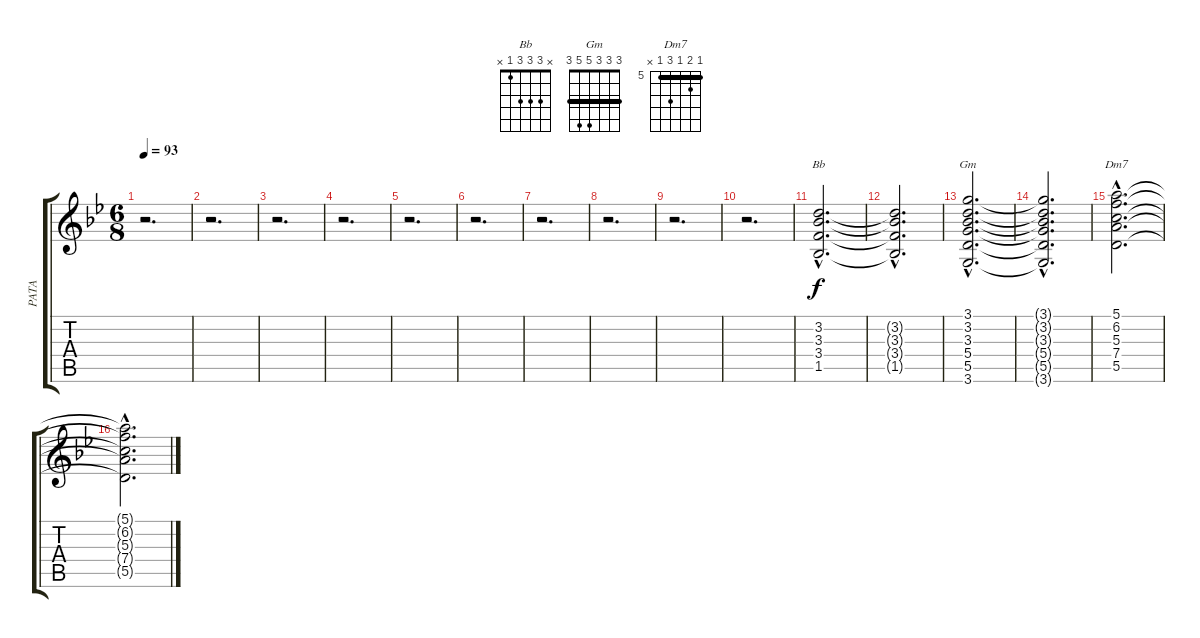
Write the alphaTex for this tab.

\track ("PATA" "PATA") {instrument electricguitarjazz}
\staff {score tabs}
\tuning (E4 B3 G3 D3 A2 E2) {hide}
\chord ("Bb" x 3 3 3 1 x)
\chord ("Gm" 3 3 3 5 5 3) {barre 3}
\chord ("Dm7" 5 6 5 7 5 x) {firstfret 5 barre 5}
\ts (6 8)
\tempo 93
\clef g2
\ks bb
r.2{d dy f} |
r.2{d} |
r.2{d} |
r.2{d} |
r.2{d} |
r.2{d} |
r.2{d} |
r.2{d} |
r.2{d} |
r.2{d} |
(3.2{hac} 3.3{hac} 3.4{hac} 1.5{hac}).2{d ch "Bb"} |
(3.2{hac t} 3.3{hac t} 3.4{hac t} 1.5{hac t}).2{d} |
(3.1{hac} 3.2{hac} 3.3{hac} 5.4{hac} 5.5{hac} 3.6{hac}).2{d ch "Gm"} |
(3.1{hac t} 3.2{hac t} 3.3{hac t} 5.4{hac t} 5.5{hac t} 3.6{hac t}).2{d} |
(5.1{hac} 6.2{hac} 5.3{hac} 7.4{hac} 5.5{hac}).2{d ch "Dm7"} |
(5.1{hac t} 6.2{hac t} 5.3{hac t} 7.4{hac t} 5.5{hac t}).2{d}
